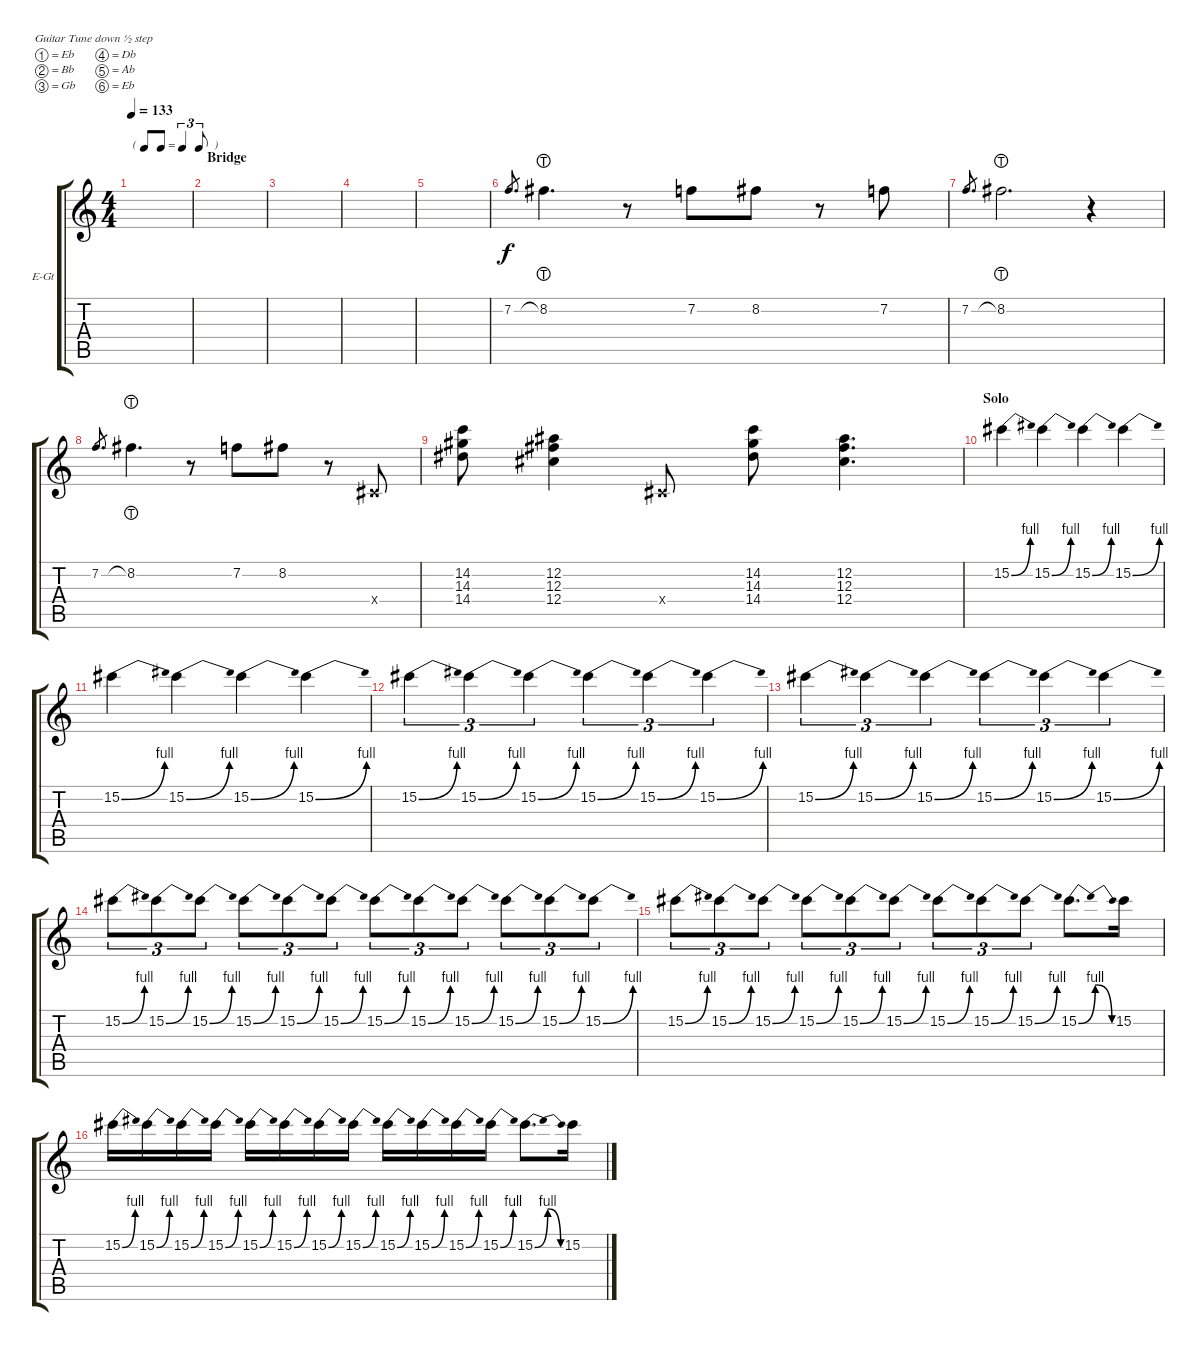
\defaultSystemsLayout 4
\bracketExtendMode groupsimilarinstruments
\firstSystemTrackNameOrientation horizontal
\otherSystemsTrackNameOrientation horizontal
\track ("SOLO" "E-Gt") {solo instrument distortionguitar}
\staff {score tabs}
\tuning (Eb4 Bb3 Gb3 Db3 Ab2 Eb2)
\ts (4 4)
\tf triplet8th
\tempo 133
\clef g2
\scale
0.333333
\ks c
|
\section ("" "Bridge")
\scale
0.333333 |
\scale
0.333333 |
\scale
0.333333 |
\scale
0.333333 |
\scale
0.333333 7.2.8{d gr} 8.2{lht}.4{d} r.8 7.2.8 8.2.8 r.8 7.2.8 |
\scale
0.333333 7.2.8{d gr} 8.2{lht}.2{d} r.4 |
\scale
0.333333 7.2.8{d gr} 8.2{lht}.4{d} r.8 7.2.8 8.2.8 r.8 0.4{x}.8 |
\scale
0.333333 (14.2 14.3 14.4).8 (12.4 12.3 12.2).4 0.4{x}.8 (14.4 14.3 14.2).8 (12.2 12.3 12.4).4{d} |
\section ("" "Solo")
\scale
0.333333 15.2{be (bend 0 0 15 4)}.4 15.2{be (bend 0 0 15 4)}.4 15.2{be (bend 0 0 15 4)}.4 15.2{be (bend 0 0 15 4)}.4 |
\scale
0.333333 15.2{be (bend 0 0 15 4)}.4 15.2{be (bend 0 0 15 4)}.4 15.2{be (bend 0 0 15 4)}.4 15.2{be (bend 0 0 15 4)}.4 |
\scale
0.333333 15.2{be (bend 0 0 15 4)}.4{tu (3 2)} 15.2{be (bend 0 0 15 4)}.4{tu (3 2)} 15.2{be (bend 0 0 15 4)}.4{tu (3 2)} 15.2{be (bend 0 0 15 4)}.4{tu (3 2)} 15.2{be (bend 0 0 15 4)}.4{tu (3 2)} 15.2{be (bend 0 0 15 4)}.4{tu (3 2)} |
\scale
0.333333 15.2{be (bend 0 0 15 4)}.4{tu (3 2)} 15.2{be (bend 0 0 15 4)}.4{tu (3 2)} 15.2{be (bend 0 0 15 4)}.4{tu (3 2)} 15.2{be (bend 0 0 15 4)}.4{tu (3 2)} 15.2{be (bend 0 0 15 4)}.4{tu (3 2)} 15.2{be (bend 0 0 15 4)}.4{tu (3 2)} |
\scale
0.333333 15.2{be (bend 0 0 15 4)}.8{tu (3 2)} 15.2{be (bend 0 0 15 4)}.8{tu (3 2)} 15.2{be (bend 0 0 15 4)}.8{tu (3 2)} 15.2{be (bend 0 0 15 4)}.8{tu (3 2)} 15.2{be (bend 0 0 15 4)}.8{tu (3 2)} 15.2{be (bend 0 0 15 4)}.8{tu (3 2)} 15.2{be (bend 0 0 15 4)}.8{tu (3 2)} 15.2{be (bend 0 0 15 4)}.8{tu (3 2)} 15.2{be (bend 0 0 15 4)}.8{tu (3 2)} 15.2{be (bend 0 0 15 4)}.8{tu (3 2)} 15.2{be (bend 0 0 15 4)}.8{tu (3 2)} 15.2{be (bend 0 0 15 4)}.8{tu (3 2)} |
\scale
0.333333 15.2{be (bend 0 0 15 4)}.8{tu (3 2)} 15.2{be (bend 0 0 15 4)}.8{tu (3 2)} 15.2{be (bend 0 0 15 4)}.8{tu (3 2)} 15.2{be (bend 0 0 15 4)}.8{tu (3 2)} 15.2{be (bend 0 0 15 4)}.8{tu (3 2)} 15.2{be (bend 0 0 15 4)}.8{tu (3 2)} 15.2{be (bend 0 0 15 4)}.8{tu (3 2)} 15.2{be (bend 0 0 15 4)}.8{tu (3 2)} 15.2{be (bend 0 0 15 4)}.8{tu (3 2)} 15.2{be (bendrelease 0 0 10.2 4 20.4 4 30 0)}.8{d} 15.2.16 |
\scale
0.333333 15.2{be (bend 0 0 15 4)}.16 15.2{be (bend 0 0 15 4)}.16 15.2{be (bend 0 0 15 4)}.16 15.2{be (bend 0 0 15 4)}.16 15.2{be (bend 0 0 15 4)}.16 15.2{be (bend 0 0 15 4)}.16 15.2{be (bend 0 0 15 4)}.16 15.2{be (bend 0 0 15 4)}.16 15.2{be (bend 0 0 15 4)}.16 15.2{be (bend 0 0 15 4)}.16 15.2{be (bend 0 0 15 4)}.16 15.2{be (bend 0 0 15 4)}.16 15.2{be (bendrelease 0 0 10.2 4 20.4 4 30 0)}.8{d} 15.2.16
